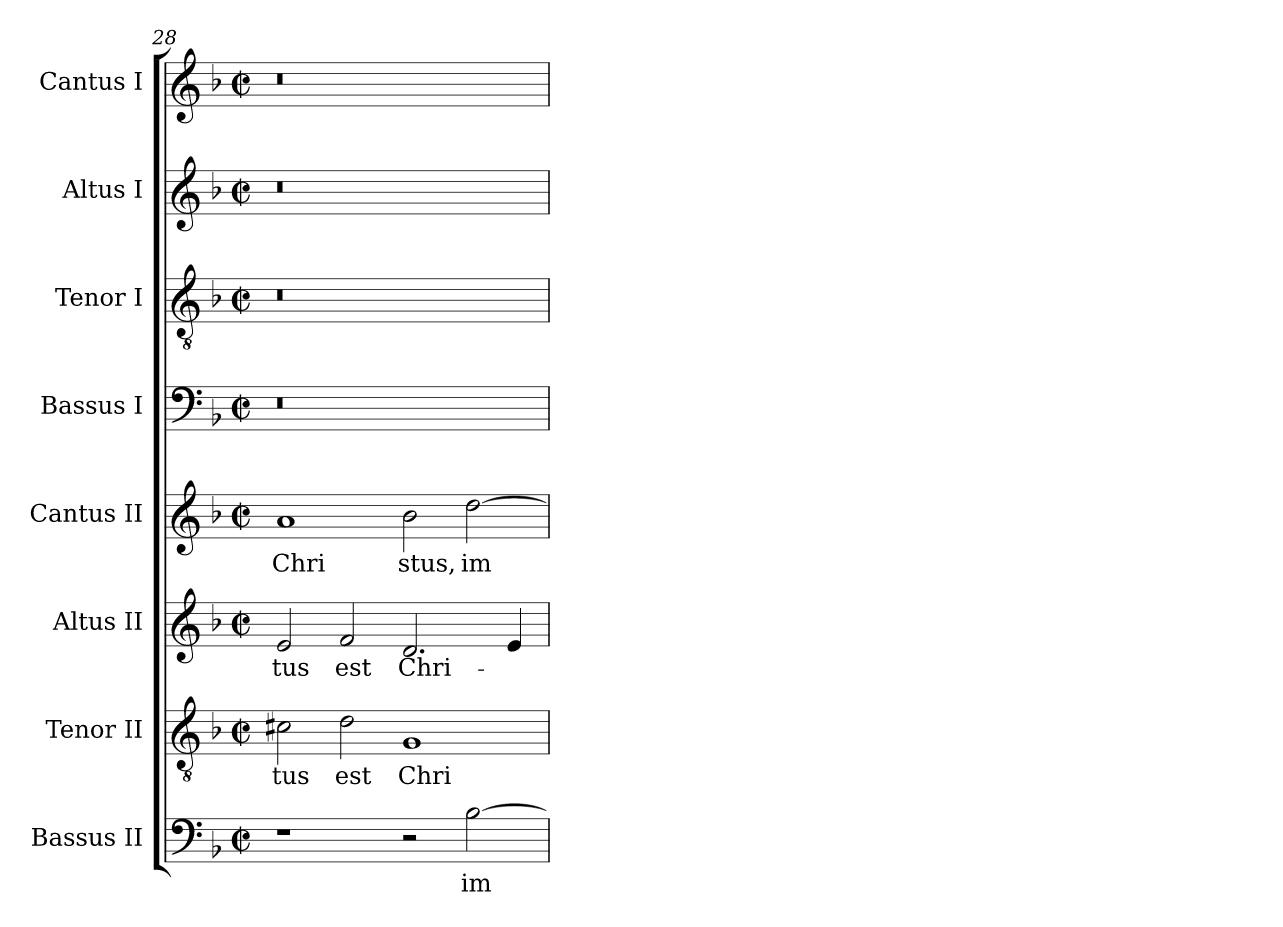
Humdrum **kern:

**kern	**text	**kern	**text	**kern	**text	**kern	**text	**kern	**kern	**kern	**kern
*part8	*part8	*part7	*part7	*part6	*part6	*part5	*part5	*part4	*part3	*part2	*part1
*staff8	*staff8	*staff7	*staff7	*staff6	*staff6	*staff5	*staff5	*staff4	*staff3	*staff2	*staff1
*I"Bassus II	*	*I"Tenor II	*	*I"Altus II	*	*I"Cantus II	*	*I"Bassus I	*I"Tenor I	*I"Altus I	*I"Cantus I
*clefF4	*	*clefGv2	*	*clefG2	*	*clefG2	*	*clefF4	*clefGv2	*clefG2	*clefG2
*k[b-]	*	*k[b-]	*	*k[b-]	*	*k[b-]	*	*k[b-]	*k[b-]	*k[b-]	*k[b-]
*F:	*	*F:	*	*F:	*	*F:	*	*F:	*F:	*F:	*F:
*M2/2	*	*M2/2	*	*M2/2	*	*M2/2	*	*M2/2	*M2/2	*M2/2	*M2/2
*met(c|)	*	*met(c|)	*	*met(c|)	*	*met(c|)	*	*met(c|)	*met(c|)	*met(c|)	*met(c|)
=28	=28	=28	=28	=28	=28	=28	=28	=28	=28	=28	=28
!	!	!	!LO:LY:b:cj	!	!LO:LY:b:cj	!	!LO:LY:b:cj	!	!	!	!
1r	.	2c#X\	tus	2e/	-tus	1a	Chri	0r	0r	0r	0r
!	!	!	!LO:LY:b:cj	!	!LO:LY:b:cj	!	!	!	!	!	!
.	.	2d\	est	2f/	est	.	.	.	.	.	.
!	!	!	!LO:LY:b:cj	!	!LO:LY:b	!	!LO:LY:b:cj	!	!	!	!
2r	.	1G	Chri	2.d/	Chri-	2b-\	stus,	.	.	.	.
!	!LO:LY:b	!	!	!	!	!	!LO:LY:b	!	!	!	!
[>2B-\	im	.	.	.	.	[>2dd\	im	.	.	.	.
.	.	.	.	4e/	.	.	.	.	.	.	.
=	=	=	=	=	=	=	=	=	=	=	=
*-	*-	*-	*-	*-	*-	*-	*-	*-	*-	*-	*-
